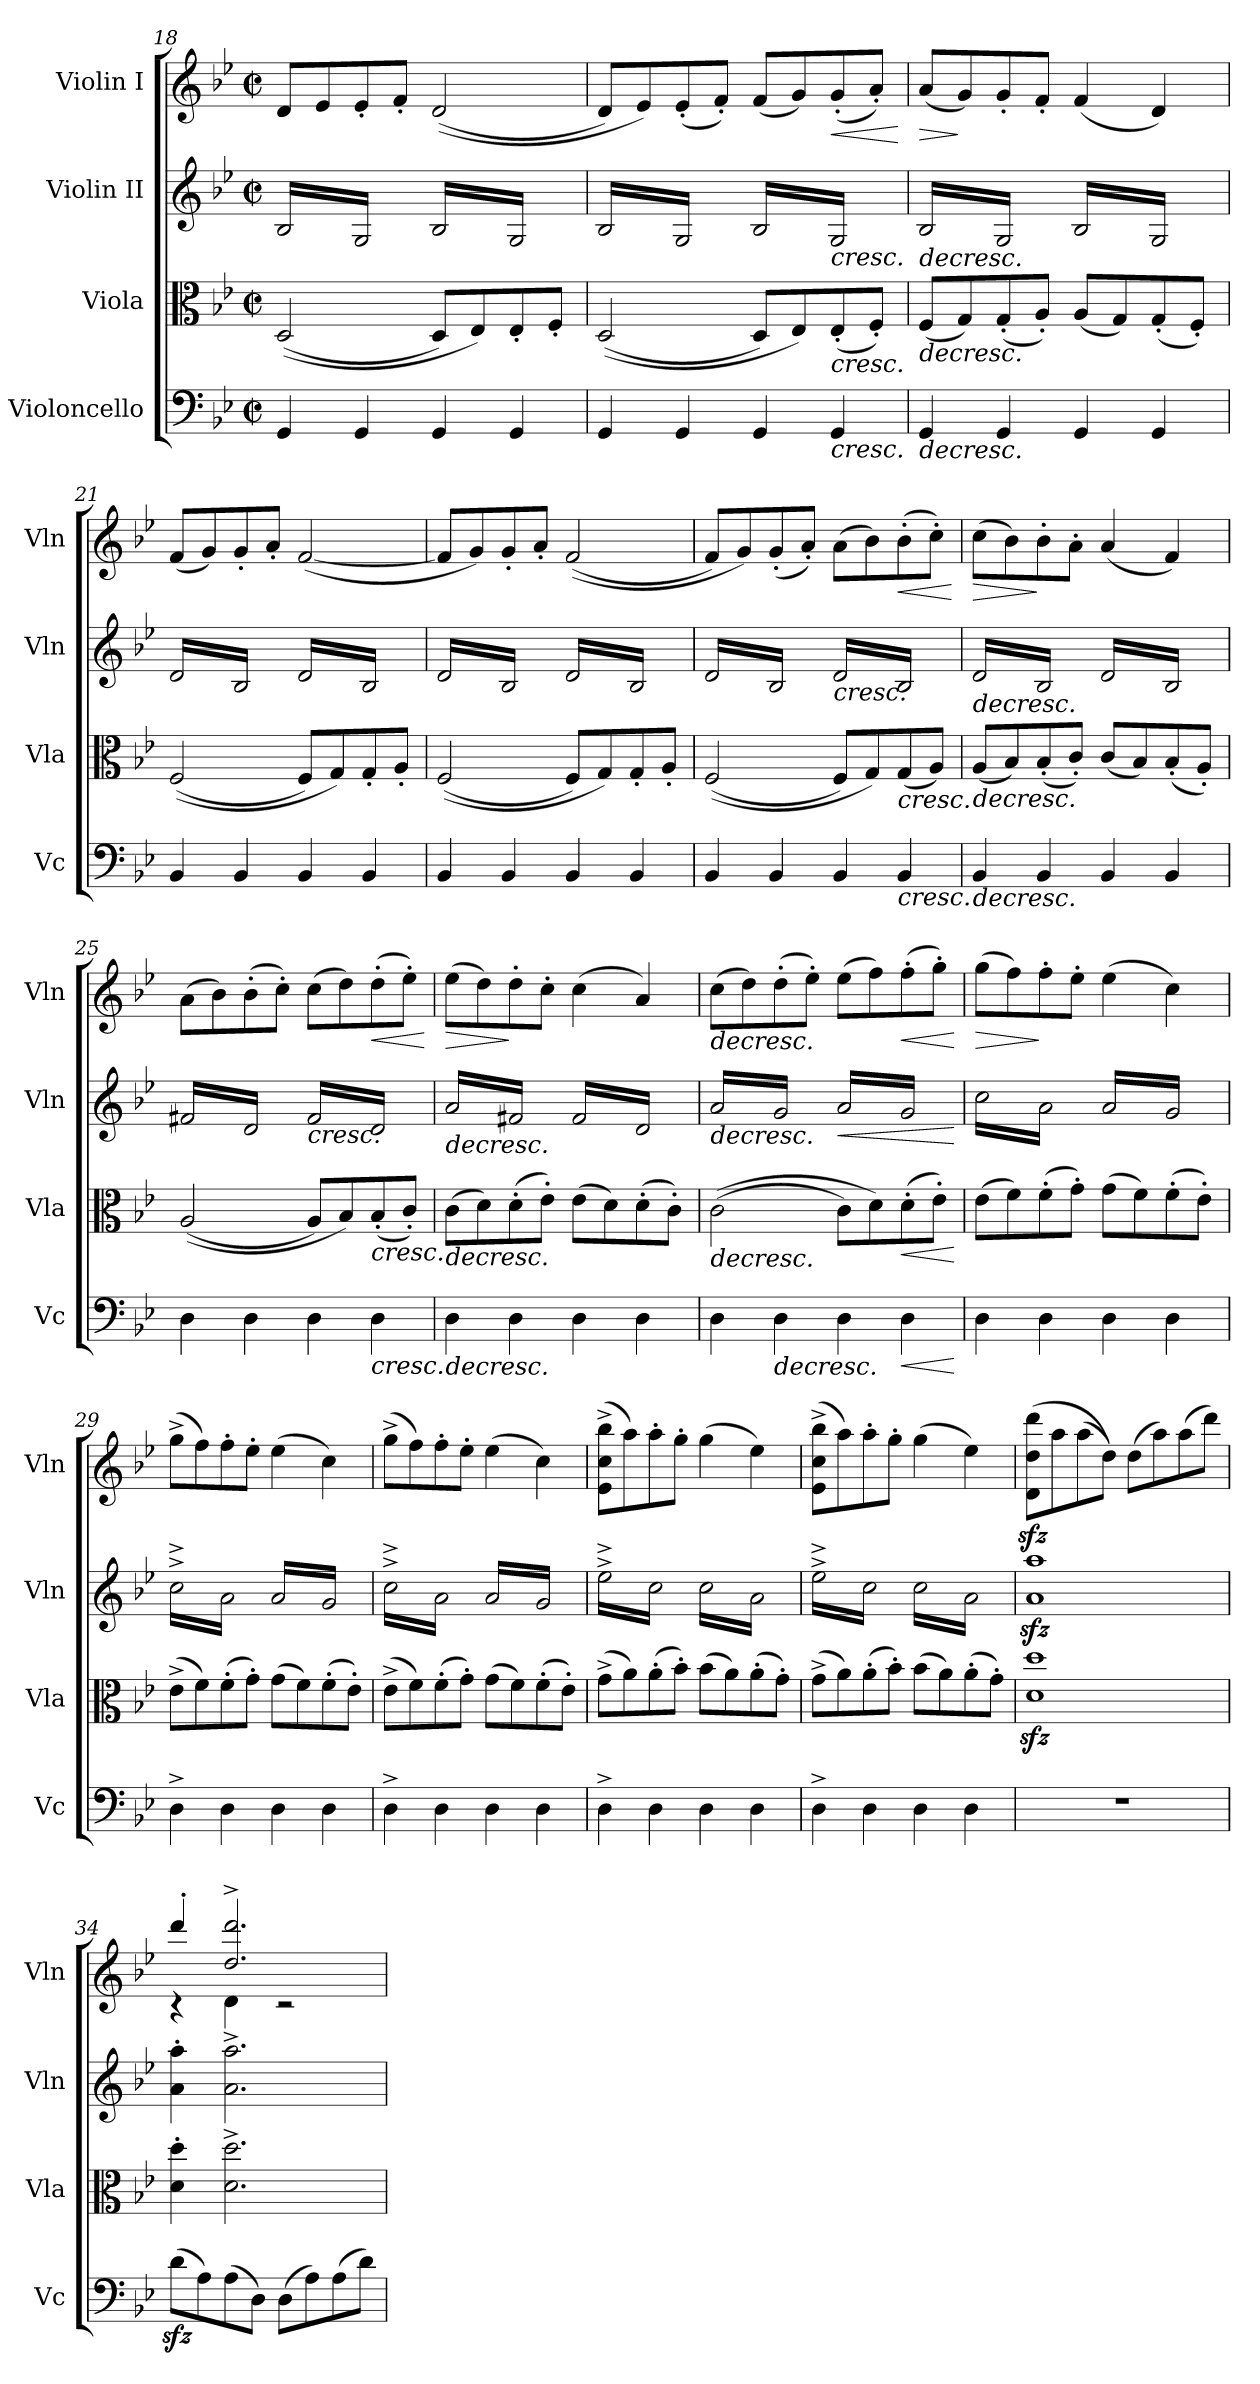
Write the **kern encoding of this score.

**kern	**dynam	**kern	**dynam	**kern	**dynam	**kern	**dynam
*part4	*part4	*part3	*part3	*part2	*part2	*part1	*part1
*staff4	*staff4	*staff3	*staff3	*staff2	*staff2	*staff1	*staff1
*I"Violoncello	*	*I"Viola	*	*I"Violin II	*	*I"Violin I	*
*I'Vc	*	*I'Vla	*	*I'Vln	*	*I'Vln	*
*clefF4	*	*clefC3	*	*clefG2	*	*clefG2	*
*k[b-e-]	*	*k[b-e-]	*	*k[b-e-]	*	*k[b-e-]	*
*M2/2	*	*M2/2	*	*M2/2	*	*M2/2	*
*met(c|)	*	*met(c|)	*	*met(c|)	*	*met(c|)	*
=18	=18	=18	=18	=18	=18	=18	=18
*	*	*	*	*tremolo	*	*	*
4GG/	.	(>(<2D/	.	(<16B-/LL	.	8d/L	.
.	.	.	.	16G/	.	.	.
.	.	.	.	16B-/	.	8e-/	.
.	.	.	.	16G/	.	.	.
4GG/	.	.	.	16B-/	.	8e-'/	.
.	.	.	.	16G/	.	.	.
.	.	.	.	16B-/	.	8f'/J	.
.	.	.	.	16G/JJ	.	.	.
4GG/	.	8D/L)	.	16B-/LL	.	(>(<2d/	.
.	.	.	.	16G/)	.	.	.
.	.	8E-/)	.	16B-/	.	.	.
.	.	.	.	16G/)	.	.	.
4GG/	.	8E-'/	.	16B-/	.	.	.
.	.	.	.	16G/)	.	.	.
.	.	8F'/J	.	16B-/	.	.	.
.	.	.	.	16G/)JJ	.	.	.
=19	=19	=19	=19	=19	=19	=19	=19
4GG/	.	(>(<2D/	.	(<16B-/LL	.	8d/L)	.
.	.	.	.	16G/	.	.	.
.	.	.	.	16B-/	.	8e-/)	.
.	.	.	.	16G/	.	.	.
4GG/	.	.	.	16B-/	.	(<8e-'/	.
.	.	.	.	16G/	.	.	.
.	.	.	.	16B-/	.	8f'/J)	.
.	.	.	.	16G/JJ	.	.	.
4GG/	.	8D/L)	.	16B-/LL	.	(<8f/L	.
.	.	.	.	16G/)	.	.	.
.	.	8E-/)	.	16B-/	.	8g/)	.
.	.	.	.	16G/)	.	.	.
!	!LO:HP:b	!	!LO:HP:b	!	!LO:HP:b	!	!LO:HP:b
4GG/	<	(<8E-'/	<	16B-/	<	(<8g'/	<
.	.	.	.	16G/)	.	.	.
.	.	8F'/J)	.	16B-/	.	8a'/J)	.
.	.	.	.	16G/)JJ	.	.	.
.	.	.	.	.	.	.	[
=20	=20	=20	=20	=20	=20	=20	=20
!	!LO:HP:b	!	!LO:HP:b	!	!LO:HP:b	!	!LO:HP:b
4GG/	>	(<8F/L	>	(<16B-/LL	>	(<8a/L	>
.	.	.	.	16G/	.	.	.
.	.	8G/)	.	16B-/	.	8g/)	]
.	.	.	.	16G/	.	.	.
4GG/	[	(<8G'/	[	16B-/	[	8g'/	.
.	.	.	.	16G/	.	.	.
.	.	8A'/J)	.	16B-/	.	8f'/J	.
.	.	.	.	16G/JJ	.	.	.
4GG/	.	(<8A/L	.	16B-/LL	.	(<4f/	.
.	.	.	.	16G/)	.	.	.
.	.	8G/)	.	16B-/	.	.	.
.	.	.	.	16G/)	.	.	.
4GG/	.	(<8G'/	.	16B-/	.	4d/)	.
.	.	.	.	16G/)	.	.	.
.	.	8F'/J)	.	16B-/	.	.	.
.	.	.	.	16G/)JJ	.	.	.
=21	=21	=21	=21	=21	=21	=21	=21
4BB-/	.	(>(<2F/	.	(<16d/LL	.	(<8f/L	.
.	.	.	.	16B-/	.	.	.
.	.	.	.	16d/	.	8g/)	.
.	.	.	.	16B-/	.	.	.
4BB-/	.	.	.	16d/	.	8g'/	.
.	.	.	.	16B-/	.	.	.
.	.	.	.	16d/	.	8a'/J	.
.	.	.	.	16B-/JJ	.	.	.
4BB-/	.	8F/L)	.	16d/LL	.	(<[2f/	.
.	.	.	.	16B-/)	.	.	.
.	.	8G/)	.	16d/	.	.	.
.	.	.	.	16B-/)	.	.	.
4BB-/	.	8G'/	.	16d/	.	.	.
.	.	.	.	16B-/)	.	.	.
.	.	8A'/J	.	16d/	.	.	.
.	.	.	.	16B-/)JJ	.	.	.
!!LO:LB:g=z
=22	=22	=22	=22	=22	=22	=22	=22
4BB-/	.	(>(<2F/	.	(<16d/LL	.	8f/L]	.
.	.	.	.	16B-/	.	.	.
.	.	.	.	16d/	.	8g/)	.
.	.	.	.	16B-/	.	.	.
4BB-/	.	.	.	16d/	.	8g'/	.
.	.	.	.	16B-/	.	.	.
.	.	.	.	16d/	.	8a'/J	.
.	.	.	.	16B-/JJ	.	.	.
4BB-/	.	8F/L)	.	16d/LL	.	(>(<2f/	.
.	.	.	.	16B-/)	.	.	.
.	.	8G/)	.	16d/	.	.	.
.	.	.	.	16B-/)	.	.	.
4BB-/	.	8G'/	.	16d/	.	.	.
.	.	.	.	16B-/)	.	.	.
.	.	8A'/J	.	16d/	.	.	.
.	.	.	.	16B-/)JJ	.	.	.
=23	=23	=23	=23	=23	=23	=23	=23
4BB-/	.	(>(<2F/	.	(<16d/LL	.	8f/L)	.
.	.	.	.	16B-/	.	.	.
.	.	.	.	16d/	.	8g/)	.
.	.	.	.	16B-/	.	.	.
4BB-/	.	.	.	16d/	.	(<8g'/	.
.	.	.	.	16B-/	.	.	.
.	.	.	.	16d/	.	8a'/J)	.
.	.	.	.	16B-/JJ	.	.	.
!	!	!	!	!	!LO:HP:b	!	!
4BB-/	.	8F/L)	.	16d/LL	<	(>8a\L	.
.	.	.	.	16B-/)	.	.	.
.	.	8G/)	.	16d/	.	8b-\)	.
.	.	.	.	16B-/)	.	.	.
!	!LO:HP:b	!	!LO:HP:b	!	!	!	!LO:HP:b
4BB-/	<	(<8G/	<	16d/	.	(>8b-'\	<
.	.	.	.	16B-/)	.	.	.
.	.	8A/J)	.	16d/	.	8cc'\J)	.
.	.	.	.	16B-/)JJ	.	.	.
.	]	.	]	.	]	.	[
=24	=24	=24	=24	=24	=24	=24	=24
!	!LO:HP:b	!	!LO:HP:b	!	!LO:HP:b	!	!LO:HP:b
4BB-/	>	(<8A/L	>	(<16d/LL	>	(>8cc\L	>
.	.	.	.	16B-/	.	.	.
.	.	8B-/)	.	16d/	.	8b-\)	.
.	.	.	.	16B-/	.	.	.
4BB-/	[	(<8B-'/	[	16d/	.	8b-'\	]
.	.	.	.	16B-/	.	.	.
.	.	8c'/J)	.	16d/	.	8a'\J	.
.	.	.	.	16B-/JJ	.	.	.
4BB-/	.	(<8c/L	.	16d/LL	[	(<4a/	.
.	.	.	.	16B-/)	.	.	.
.	.	8B-/)	.	16d/	.	.	.
.	.	.	.	16B-/)	.	.	.
4BB-/	.	(<8B-'/	.	16d/	.	4f/)	.
.	.	.	.	16B-/)	.	.	.
.	.	8A'/J)	.	16d/	.	.	.
.	.	.	.	16B-/)JJ	.	.	.
=25	=25	=25	=25	=25	=25	=25	=25
4D\	.	(>(<2A/	.	(<16f#X/LL	.	(>8a\L	.
.	.	.	.	16d/	.	.	.
.	.	.	.	16f#X/	.	8b-\)	.
.	.	.	.	16d/	.	.	.
4D\	.	.	.	16f#X/	.	(>8b-'\	.
.	.	.	.	16d/	.	.	.
.	.	.	.	16f#X/	.	8cc'\J)	.
.	.	.	.	16d/JJ	.	.	.
!	!	!	!	!	!LO:HP:b	!	!
4D\	.	8A/L)	.	16f#/LL	<	(>8cc\L	.
.	.	.	.	16d/)	.	.	.
.	.	8B-/)	.	16f#/	.	8dd\)	.
.	.	.	.	16d/)	.	.	.
!	!LO:HP:b	!	!LO:HP:b	!	!	!	!LO:HP:b
4D\	<	(<8B-'/	<	16f#/	.	(>8dd'\	<
.	.	.	.	16d/)	.	.	.
.	.	8c'/J)	.	16f#/	.	8ee-'\J)	.
.	.	.	.	16d/)JJ	.	.	.
.	]	.	]	.	]	.	[
=26	=26	=26	=26	=26	=26	=26	=26
!	!LO:HP:b	!	!LO:HP:b	!	!LO:HP:b	!	!LO:HP:b
4D\	>	(>8c\L	>	(<16a/LL	>	(>8ee-\L	>
.	.	.	.	16f#X/)	.	.	.
.	.	8d\)	.	16a/	.	8dd\)	.
.	.	.	.	16f#X/)	.	.	.
4D\	[	(>8d'\	[	16a/	.	8dd'\	]
.	.	.	.	16f#X/)	.	.	.
.	.	8e-'\J)	.	16a/	.	8cc'\J	.
.	.	.	.	16f#X/)JJ	.	.	.
4D\	.	(>8e-\L	.	(<16f#/LL	[	(>4cc\	.
.	.	.	.	16d/)	.	.	.
.	.	8d\)	.	16f#/	.	.	.
.	.	.	.	16d/)	.	.	.
4D\	.	(>8d'\	.	16f#/	.	4a/)	.
.	.	.	.	16d/)	.	.	.
.	.	8c'\J)	.	16f#/	.	.	.
.	.	.	.	16d/)JJ	.	.	.
!!LO:LB:g=z
=27	=27	=27	=27	=27	=27	=27	=27
!	!	!	!LO:HP:b	!	!LO:HP:b	!	!LO:HP:b
4D\	.	(<(>2c\	>	(<16a/LL	>	(>8cc\L	>
.	.	.	.	16g/	.	.	.
.	.	.	.	16a/	.	8dd\)	.
.	.	.	.	16g/	.	.	.
!	!LO:HP:b	!	!	!	!	!	!
4D\	>	.	.	16a/	.	(>8dd'\	.
.	.	.	.	16g/	.	.	.
.	.	.	.	16a/	.	8ee-'\J)	.
.	.	.	.	16g/JJ	.	.	.
!	!	!	!	!	!LO:HP:b	!	!
4D\	.	8c\L)	.	16a/LL	<	(>8ee-\L	.
.	.	.	.	16g/)	.	.	.
.	.	8d\)	.	16a/	.	8ff\)	.
.	.	.	.	16g/)	.	.	.
!	!LO:HP:b	!	!LO:HP:b	!	!	!	!LO:HP:b
4D\	<	(>8d'\	<	16a/	.	(>8ff'\	<
.	.	.	.	16g/)	.	.	.
.	.	8e-'\J)	.	16a/	.	8gg'\J)	.
.	.	.	.	16g/)JJ	.	.	.
.	] [	.	] [	.	] [	.	] [
=28	=28	=28	=28	=28	=28	=28	=28
!	!	!	!	!	!	!	!LO:HP:b
4D\	.	(>8e-\L	.	(>16cc\LL	.	(>8gg\L	>
.	.	.	.	16a/)	.	.	.
.	.	8f\)	.	16cc\	.	8ff\)	.
.	.	.	.	16a/)	.	.	.
4D\	]	(>8f'\	]	16cc\	.	8ff'\	]
.	.	.	.	16a/)	.	.	.
.	.	8g'\J)	.	16cc\	.	8ee-'\J	.
.	.	.	.	16a/)JJ	.	.	.
4D\	.	(>8g\L	.	(<16a/LL	]	(>4ee-\	.
.	.	.	.	16g/)	.	.	.
.	.	8f\)	.	16a/	.	.	.
.	.	.	.	16g/)	.	.	.
4D\	.	(>8f'\	.	16a/	.	4cc\)	.
.	.	.	.	16g/)	.	.	.
.	.	8e-'\J)	.	16a/	.	.	.
.	.	.	.	16g/)JJ	.	.	.
=29	=29	=29	=29	=29	=29	=29	=29
4D^\	.	(>8e-^\L	.	(>16cc^\LL	.	(>8gg^\L	.
.	.	.	.	16a/)	.	.	.
.	.	8f\)	.	16cc^\	.	8ff\)	.
.	.	.	.	16a/)	.	.	.
4D\	.	(>8f'\	.	16cc^\	.	8ff'\	.
.	.	.	.	16a/)	.	.	.
.	.	8g'\J)	.	16cc^\	.	8ee-'\J	.
.	.	.	.	16a/)JJ	.	.	.
4D\	.	(>8g\L	.	(<16a/LL	.	(>4ee-\	.
.	.	.	.	16g/)	.	.	.
.	.	8f\)	.	16a/	.	.	.
.	.	.	.	16g/)	.	.	.
4D\	.	(>8f'\	.	16a/	.	4cc\)	.
.	.	.	.	16g/)	.	.	.
.	.	8e-'\J)	.	16a/	.	.	.
.	.	.	.	16g/)JJ	.	.	.
=30	=30	=30	=30	=30	=30	=30	=30
4D^\	.	(>8e-^\L	.	(>16cc^\LL	.	(>8gg^\L	.
.	.	.	.	16a/)	.	.	.
.	.	8f\)	.	16cc^\	.	8ff\)	.
.	.	.	.	16a/)	.	.	.
4D\	.	(>8f'\	.	16cc^\	.	8ff'\	.
.	.	.	.	16a/)	.	.	.
.	.	8g'\J)	.	16cc^\	.	8ee-'\J	.
.	.	.	.	16a/)JJ	.	.	.
4D\	.	(>8g\L	.	(<16a/LL	.	(>4ee-\	.
.	.	.	.	16g/)	.	.	.
.	.	8f\)	.	16a/	.	.	.
.	.	.	.	16g/)	.	.	.
4D\	.	(>8f'\	.	16a/	.	4cc\)	.
.	.	.	.	16g/)	.	.	.
.	.	8e-'\J)	.	16a/	.	.	.
.	.	.	.	16g/)JJ	.	.	.
=31	=31	=31	=31	=31	=31	=31	=31
4D^\	.	(>8g^\L	.	(>16ee-^\LL	.	(>8e-\^ 8cc\^ 8bb-\^L	.
.	.	.	.	16cc\)	.	.	.
.	.	8a\)	.	16ee-^\	.	8aa\)	.
.	.	.	.	16cc\)	.	.	.
4D\	.	(>8a'\	.	16ee-^\	.	8aa'\	.
.	.	.	.	16cc\)	.	.	.
.	.	8b-'\J)	.	16ee-^\	.	8gg'\J	.
.	.	.	.	16cc\)JJ	.	.	.
4D\	.	(>8b-\L	.	(>16cc\LL	.	(>4gg\	.
.	.	.	.	16a/)	.	.	.
.	.	8a\)	.	16cc\	.	.	.
.	.	.	.	16a/)	.	.	.
4D\	.	(>8a'\	.	16cc\	.	4ee-\)	.
.	.	.	.	16a/)	.	.	.
.	.	8g'\J)	.	16cc\	.	.	.
.	.	.	.	16a/)JJ	.	.	.
!!LO:PB:g=z
=32	=32	=32	=32	=32	=32	=32	=32
4D^\	.	(>8g^\L	.	(>16ee-^\LL	.	(>8e-\^ 8cc\^ 8bb-\^L	.
.	.	.	.	16cc\)	.	.	.
.	.	8a\)	.	16ee-^\	.	8aa\)	.
.	.	.	.	16cc\)	.	.	.
4D\	.	(>8a'\	.	16ee-^\	.	8aa'\	.
.	.	.	.	16cc\)	.	.	.
.	.	8b-'\J)	.	16ee-^\	.	8gg'\J	.
.	.	.	.	16cc\)JJ	.	.	.
4D\	.	(>8b-\L	.	(>16cc\LL	.	(>4gg\	.
.	.	.	.	16a/)	.	.	.
.	.	8a\)	.	16cc\	.	.	.
.	.	.	.	16a/)	.	.	.
4D\	.	(>8a'\	.	16cc\	.	4ee-\)	.
.	.	.	.	16a/)	.	.	.
.	.	8g'\J)	.	16cc\	.	.	.
.	.	.	.	16a/)JJ	.	.	.
*	*	*	*	*Xtremolo	*	*	*
=33	=33	=33	=33	=33	=33	=33	=33
1r	.	1dzz< 1ddzz<	.	1azz< 1aazz<	.	(>8d\zz< 8dd\zz< 8ddd\zz<L	.
.	.	.	.	.	.	.	.
.	.	.	.	.	.	8aa\	.
.	.	.	.	.	.	.	.
.	.	.	.	.	.	(<8aa\	.
.	.	.	.	.	.	8dd\J))	.
.	.	.	.	.	.	(>8dd\L	.
.	.	.	.	.	.	8aa\)	.
.	.	.	.	.	.	(>8aa\	.
.	.	.	.	.	.	8ddd\J)	.
=34	=34	=34	=34	=34	=34	=34	=34
*	*	*	*	*	*	*^	*
(>8dzz<\L	.	4d\' 4dd\'	.	4a\' 4aa\'	.	4ddd'/	4r	.
8A\)	.	.	.	.	.	.	.	.
(>8A\	.	2.d\^ 2.dd\^	.	2.a\^ 2.aa\^	.	2.dd/^ 2.ddd/^	4d\	.
8D\J)	.	.	.	.	.	.	.	.
(>8D\L	.	.	.	.	.	.	2r	.
8A\)	.	.	.	.	.	.	.	.
(>8A\	.	.	.	.	.	.	.	.
8d\J)	.	.	.	.	.	.	.	.
*	*	*	*	*	*	*v	*v	*
=	=	=	=	=	=	=	=
*-	*-	*-	*-	*-	*-	*-	*-
